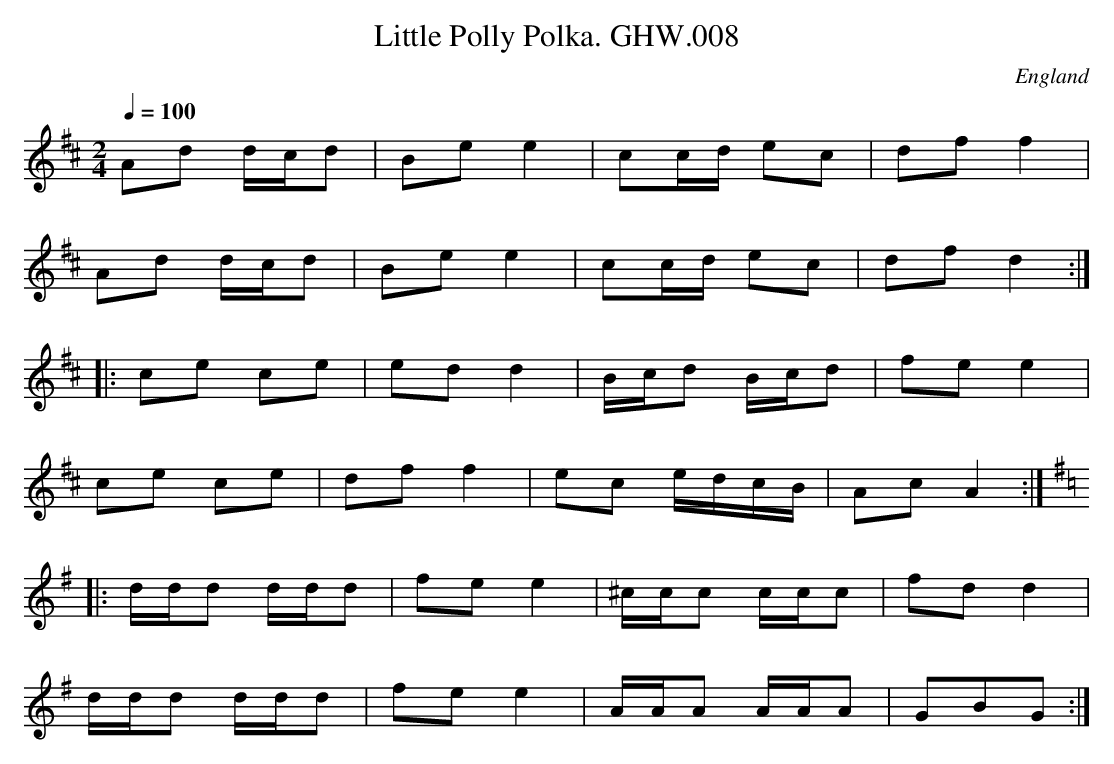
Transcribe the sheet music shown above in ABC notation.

X:1
T:Little Polly Polka. GHW.008
L:1/8
M:2/4
O:England
Q:1/4=100
K:D
Ad d/c/d|Be e2|cc/d/ ec|df f2|!
Ad d/c/d|Be e2|cc/d/ ec|df d2:|!
|:ce ce|ed d2|B/c/d B/c/d|fe e2|!
ce ce |df f2|ec e/d/c/B/|Ac A2:|!
K:G
|:d/d/d d/d/d|fe e2|^c/c/c c/c/c|fd d2|!
d/d/d d/d/d|fe e2|A/A/2A A/A/A|GBG:|
